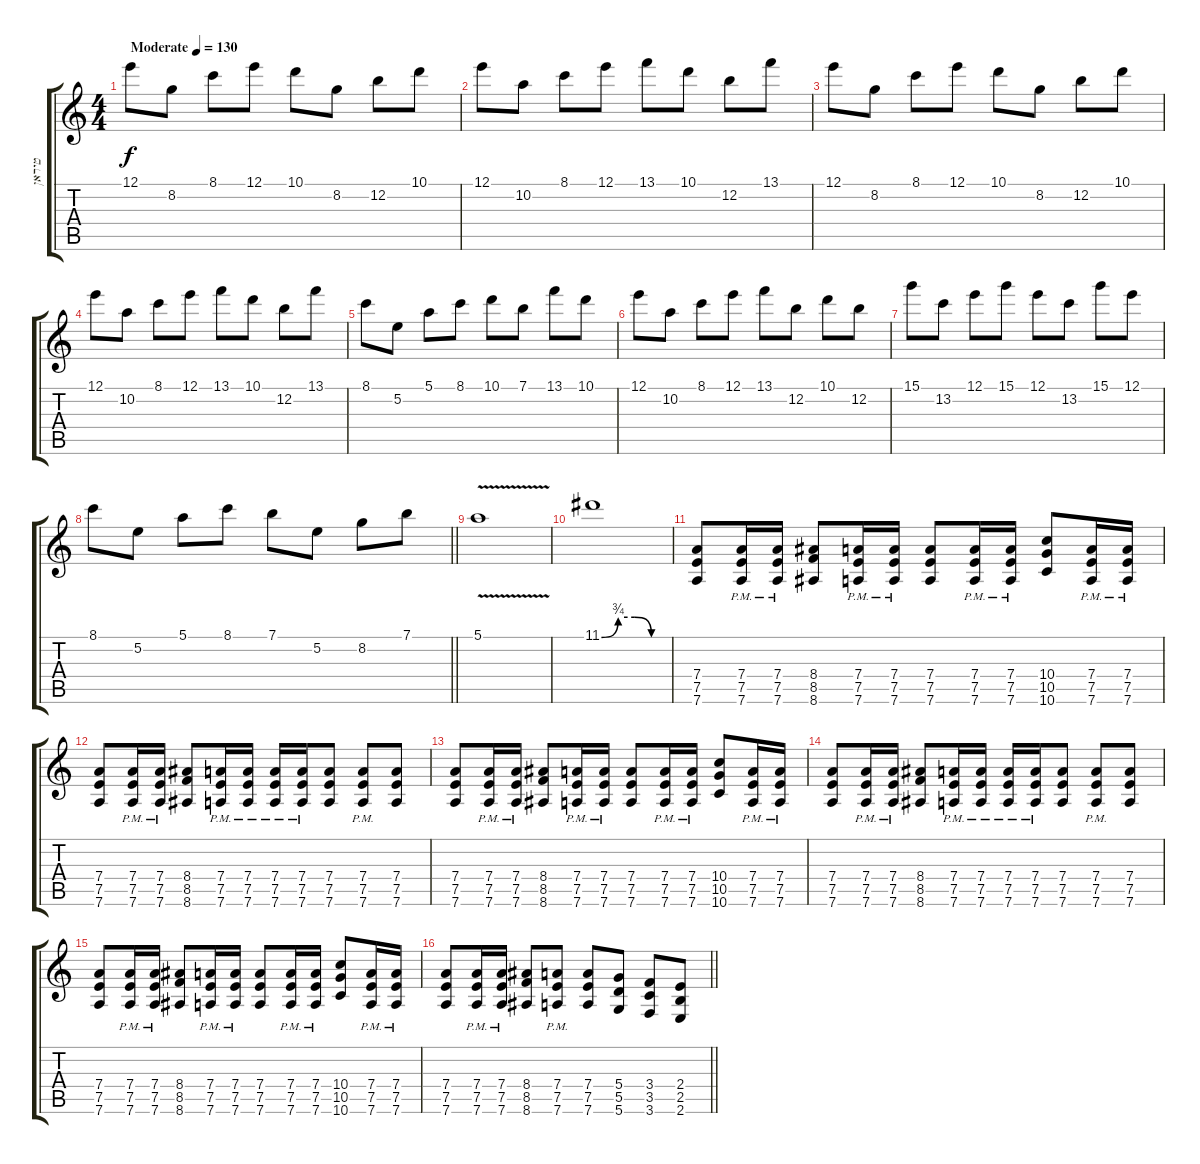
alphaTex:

\track ("טיראן" "טיראן") {instrument distortionguitar}
\staff {score tabs}
\tuning (E4 B3 G3 D3 A2 D2) {hide}
\ts (4 4)
\tempo (130 "Moderate")
\clef g2
\ks c
12.1.8{dy f instrument distortionguitar} 8.2.8 8.1.8 12.1.8 10.1.8 8.2.8 12.2.8 10.1.8 |
12.1.8 10.2.8 8.1.8 12.1.8 13.1.8 10.1.8 12.2.8 13.1.8 |
12.1.8 8.2.8 8.1.8 12.1.8 10.1.8 8.2.8 12.2.8 10.1.8 |
12.1.8 10.2.8 8.1.8 12.1.8 13.1.8 10.1.8 12.2.8 13.1.8 |
8.1.8 5.2.8 5.1.8 8.1.8 10.1.8 7.1.8 13.1.8 10.1.8 |
12.1.8 10.2.8 8.1.8 12.1.8 13.1.8 12.2.8 10.1.8 12.2.8 |
15.1.8 13.2.8 12.1.8 15.1.8 12.1.8 13.2.8 15.1.8 12.1.8 |
\barLineRight lightlight
8.1.8 5.2.8 5.1.8 8.1.8 7.1.8 5.2.8 8.2.8 7.1.8 |
5.1{v}.1 |
11.1{be (custom 0 0 15 3 30 3 45 0 60 0)}.1 |
(7.4 7.5 7.6).8 (7.4{pm} 7.5 7.6).16 (7.4{pm} 7.5 7.6).16 (8.4 8.5 8.6).8 (7.4{pm} 7.5 7.6).16 (7.4{pm} 7.5 7.6).16 (7.4 7.5 7.6).8 (7.4{pm} 7.5 7.6).16 (7.4{pm} 7.5 7.6).16 (10.4 10.5 10.6).8 (7.4{pm} 7.5 7.6).16 (7.4{pm} 7.5 7.6).16 |
(7.4 7.5 7.6).8 (7.4{pm} 7.5 7.6).16 (7.4{pm} 7.5 7.6).16 (8.4 8.5 8.6).8 (7.4{pm} 7.5 7.6).16 (7.4{pm} 7.5 7.6).16 (7.4{pm} 7.5 7.6).16 (7.4{pm} 7.5 7.6).16 (7.4 7.5 7.6).8 (7.4{pm} 7.5 7.6).8 (7.4 7.5 7.6).8 |
(7.4 7.5 7.6).8 (7.4{pm} 7.5 7.6).16 (7.4{pm} 7.5 7.6).16 (8.4 8.5 8.6).8 (7.4{pm} 7.5 7.6).16 (7.4{pm} 7.5 7.6).16 (7.4 7.5 7.6).8 (7.4{pm} 7.5 7.6).16 (7.4{pm} 7.5 7.6).16 (10.4 10.5 10.6).8 (7.4{pm} 7.5 7.6).16 (7.4{pm} 7.5 7.6).16 |
(7.4 7.5 7.6).8 (7.4{pm} 7.5 7.6).16 (7.4{pm} 7.5 7.6).16 (8.4 8.5 8.6).8 (7.4{pm} 7.5 7.6).16 (7.4{pm} 7.5 7.6).16 (7.4{pm} 7.5 7.6).16 (7.4{pm} 7.5 7.6).16 (7.4 7.5 7.6).8 (7.4{pm} 7.5 7.6).8 (7.4 7.5 7.6).8 |
(7.4 7.5 7.6).8 (7.4{pm} 7.5 7.6).16 (7.4{pm} 7.5 7.6).16 (8.4 8.5 8.6).8 (7.4{pm} 7.5 7.6).16 (7.4{pm} 7.5 7.6).16 (7.4 7.5 7.6).8 (7.4{pm} 7.5 7.6).16 (7.4{pm} 7.5 7.6).16 (10.4 10.5 10.6).8 (7.4{pm} 7.5 7.6).16 (7.4{pm} 7.5 7.6).16 |
\barLineRight lightlight
(7.4 7.5 7.6).8 (7.4{pm} 7.5 7.6).16 (7.4{pm} 7.5 7.6).16 (8.4 8.5 8.6).8 (7.4{pm} 7.5 7.6).8 (7.4 7.5 7.6).8 (5.4 5.5 5.6).8 (3.4 3.5 3.6).8 (2.4 2.5 2.6).8
